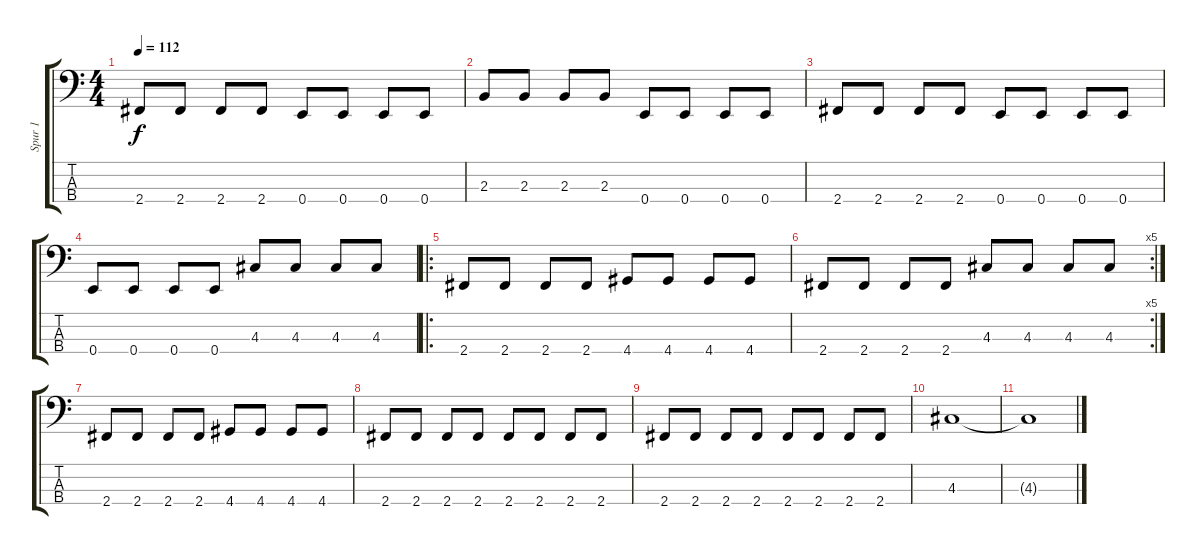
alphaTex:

\track ("Spur 1" "Spur 1") {instrument electricbassfinger}
\staff {score tabs}
\tuning (G2 D2 A1 E1) {hide}
\ts (4 4)
\tempo 112
\clef f4
\ks c
2.4.8{dy f} 2.4.8 2.4.8 2.4.8 0.4.8 0.4.8 0.4.8 0.4.8 |
2.3.8 2.3.8 2.3.8 2.3.8 0.4.8 0.4.8 0.4.8 0.4.8 |
2.4.8 2.4.8 2.4.8 2.4.8 0.4.8 0.4.8 0.4.8 0.4.8 |
0.4.8 0.4.8 0.4.8 0.4.8 4.3.8 4.3.8 4.3.8 4.3.8 |
\ro
2.4.8 2.4.8 2.4.8 2.4.8 4.4.8 4.4.8 4.4.8 4.4.8 |
\rc 5
2.4.8 2.4.8 2.4.8 2.4.8 4.3.8 4.3.8 4.3.8 4.3.8 |
2.4.8 2.4.8 2.4.8 2.4.8 4.4.8 4.4.8 4.4.8 4.4.8 |
2.4.8 2.4.8 2.4.8 2.4.8 2.4.8 2.4.8 2.4.8 2.4.8 |
2.4.8 2.4.8 2.4.8 2.4.8 2.4.8 2.4.8 2.4.8 2.4.8 |
4.3.1 |
4.3{t}.1
